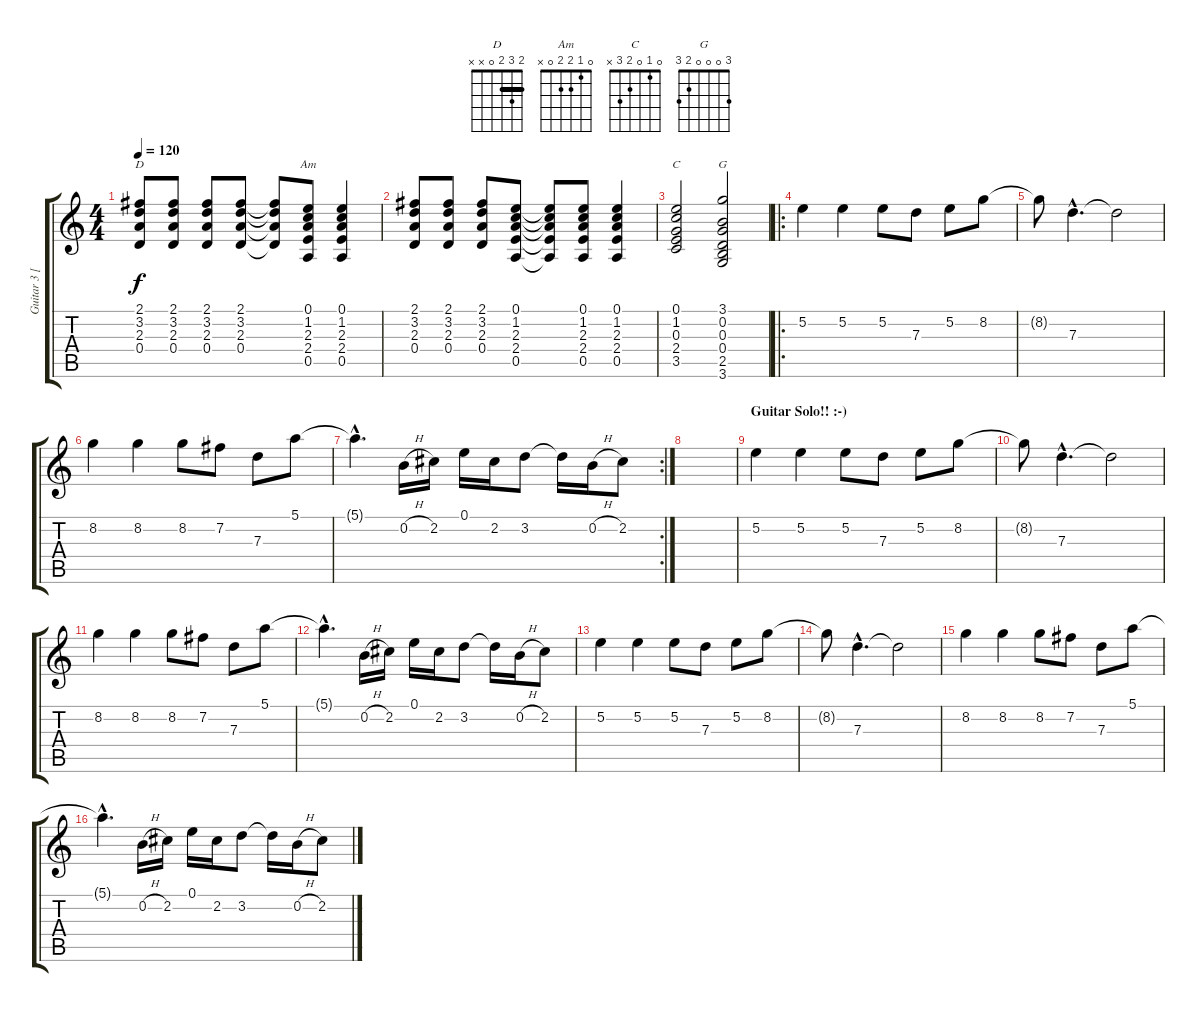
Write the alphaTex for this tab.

\track ("Guitar 3 [Rythm]" "Guitar 3 [") {instrument acousticguitarnylon}
\staff {score tabs}
\tuning (E4 B3 G3 D3 A2 E2) {hide}
\chord ("D" 2 3 2 0 x x) {barre 2}
\chord ("Am" 0 1 2 2 0 x)
\chord ("C" 0 1 0 2 3 x)
\chord ("G" 3 0 0 0 2 3)
\ts (4 4)
\tempo 120
\clef g2
\ks c
(2.1 3.2 2.3 0.4).8{ch "D" dy f} (2.1 3.2 2.3 0.4).8 (2.1 3.2 2.3 0.4).8 (2.1 3.2 2.3 0.4).8 (2.1{t} 3.2{t} 2.3{t} 0.4{t}).8 (0.1 1.2 2.3 2.4 0.5).8{ch "Am"} (0.1 1.2 2.3 2.4 0.5).4 |
(2.1 3.2 2.3 0.4).8 (2.1 3.2 2.3 0.4).8 (2.1 3.2 2.3 0.4).8 (0.1 1.2 2.3 2.4 0.5).8 (0.1{t} 1.2{t} 2.3{t} 2.4{t} 0.5{t}).8 (0.1 1.2 2.3 2.4 0.5).8 (0.1 1.2 2.3 2.4 0.5).4 |
(0.1 1.2 0.3 2.4 3.5).2{ch "C"} (3.1 0.2 0.3 0.4 2.5 3.6).2{ch "G"} |
\ro
5.2.4 5.2.4 5.2.8 7.3.8 5.2.8 8.2.8 |
8.2{t}.8 7.3{hac}.4{d} 7.3{t}.2 |
8.2.4 8.2.4 8.2.8 7.2.8 7.3.8 5.1.8 |
\rc 2
5.1{hac t}.4{d} 0.2{h}.16 2.2.16 0.1.16 2.2.16 3.2.8 3.2{t}.16 0.2{h}.16 2.2.8 |
|
\section ("" "Guitar Solo!! :-)")
5.2.4 5.2.4 5.2.8 7.3.8 5.2.8 8.2.8 |
8.2{t}.8 7.3{hac}.4{d} 7.3{t}.2 |
8.2.4 8.2.4 8.2.8 7.2.8 7.3.8 5.1.8 |
5.1{hac t}.4{d} 0.2{h}.16 2.2.16 0.1.16 2.2.16 3.2.8 3.2{t}.16 0.2{h}.16 2.2.8 |
5.2.4 5.2.4 5.2.8 7.3.8 5.2.8 8.2.8 |
8.2{t}.8 7.3{hac}.4{d} 7.3{t}.2 |
8.2.4 8.2.4 8.2.8 7.2.8 7.3.8 5.1.8 |
5.1{hac t}.4{d} 0.2{h}.16 2.2.16 0.1.16 2.2.16 3.2.8 3.2{t}.16 0.2{h}.16 2.2.8
